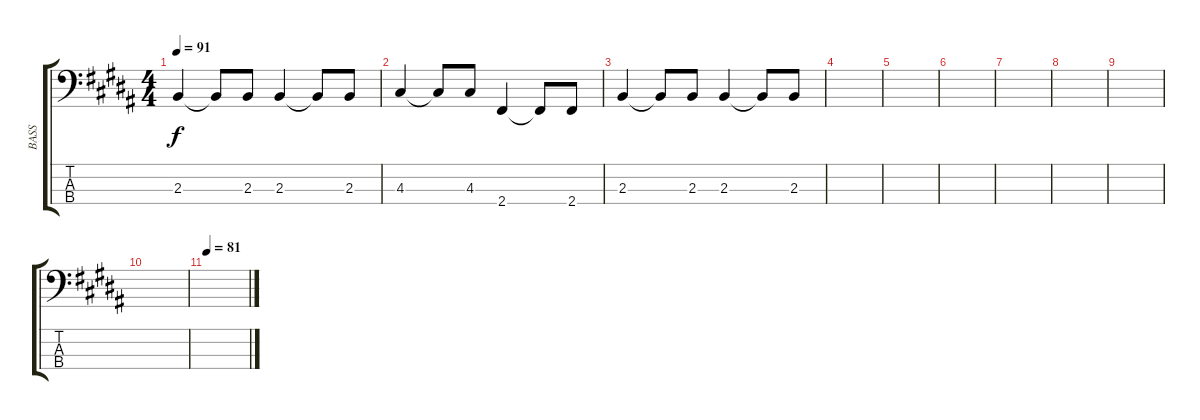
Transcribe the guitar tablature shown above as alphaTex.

\track ("BASS" "BASS") {instrument electricbassfinger}
\staff {score tabs}
\tuning (G2 D2 A1 E1) {hide}
\ts (4 4)
\tempo 91
\clef f4
\ks b
2.3.4{dy f} 2.3{t}.8 2.3.8 2.3.4 2.3{t}.8 2.3.8 |
4.3.4 4.3{t}.8 4.3.8 2.4.4 2.4{t}.8 2.4.8 |
2.3.4 2.3{t}.8 2.3.8 2.3.4 2.3{t}.8 2.3.8 |
|
|
|
|
|
|
|
\tempo 81
